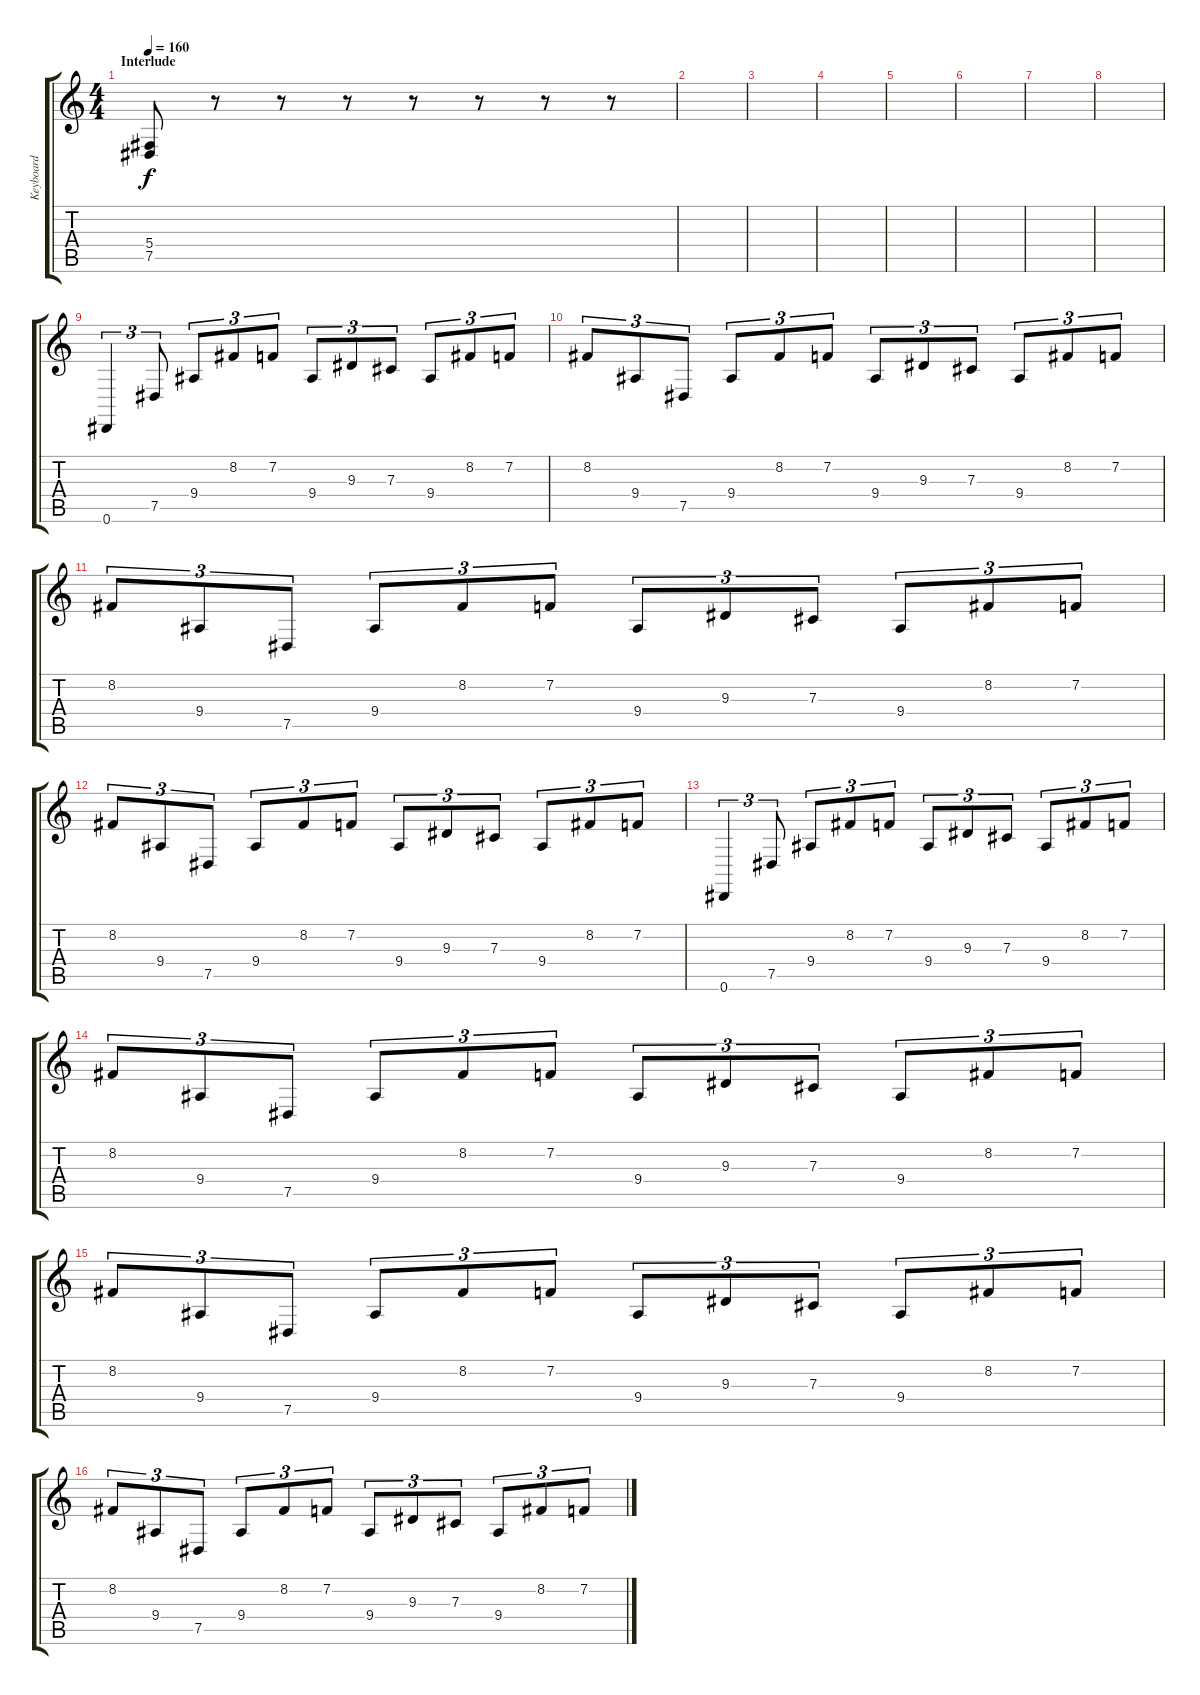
\track ("Keyboard" "Keyboard") {instrument harpsichord}
\staff {score tabs}
\tuning (Eb4 Bb3 Gb3 Db3 Ab2 Eb2) {hide}
\ts (4 4)
\section ("" "Interlude")
\tempo 160
\clef g2
\ks c
(5.4 7.5).8{dy f instrument orchestrahit} r.8 r.8 r.8 r.8 r.8 r.8 r.8{instrument harpsichord} |
|
|
|
|
|
|
|
0.6.4{tu (3 2)} 7.5.8{tu (3 2)} 9.4.8{tu (3 2)} 8.2.8{tu (3 2)} 7.2.8{tu (3 2)} 9.4.8{tu (3 2)} 9.3.8{tu (3 2)} 7.3.8{tu (3 2)} 9.4.8{tu (3 2)} 8.2.8{tu (3 2)} 7.2.8{tu (3 2)} |
8.2.8{tu (3 2)} 9.4.8{tu (3 2)} 7.5.8{tu (3 2)} 9.4.8{tu (3 2)} 8.2.8{tu (3 2)} 7.2.8{tu (3 2)} 9.4.8{tu (3 2)} 9.3.8{tu (3 2)} 7.3.8{tu (3 2)} 9.4.8{tu (3 2)} 8.2.8{tu (3 2)} 7.2.8{tu (3 2)} |
8.2.8{tu (3 2)} 9.4.8{tu (3 2)} 7.5.8{tu (3 2)} 9.4.8{tu (3 2)} 8.2.8{tu (3 2)} 7.2.8{tu (3 2)} 9.4.8{tu (3 2)} 9.3.8{tu (3 2)} 7.3.8{tu (3 2)} 9.4.8{tu (3 2)} 8.2.8{tu (3 2)} 7.2.8{tu (3 2)} |
8.2.8{tu (3 2)} 9.4.8{tu (3 2)} 7.5.8{tu (3 2)} 9.4.8{tu (3 2)} 8.2.8{tu (3 2)} 7.2.8{tu (3 2)} 9.4.8{tu (3 2)} 9.3.8{tu (3 2)} 7.3.8{tu (3 2)} 9.4.8{tu (3 2)} 8.2.8{tu (3 2)} 7.2.8{tu (3 2)} |
0.6.4{tu (3 2)} 7.5.8{tu (3 2)} 9.4.8{tu (3 2)} 8.2.8{tu (3 2)} 7.2.8{tu (3 2)} 9.4.8{tu (3 2)} 9.3.8{tu (3 2)} 7.3.8{tu (3 2)} 9.4.8{tu (3 2)} 8.2.8{tu (3 2)} 7.2.8{tu (3 2)} |
8.2.8{tu (3 2)} 9.4.8{tu (3 2)} 7.5.8{tu (3 2)} 9.4.8{tu (3 2)} 8.2.8{tu (3 2)} 7.2.8{tu (3 2)} 9.4.8{tu (3 2)} 9.3.8{tu (3 2)} 7.3.8{tu (3 2)} 9.4.8{tu (3 2)} 8.2.8{tu (3 2)} 7.2.8{tu (3 2)} |
8.2.8{tu (3 2)} 9.4.8{tu (3 2)} 7.5.8{tu (3 2)} 9.4.8{tu (3 2)} 8.2.8{tu (3 2)} 7.2.8{tu (3 2)} 9.4.8{tu (3 2)} 9.3.8{tu (3 2)} 7.3.8{tu (3 2)} 9.4.8{tu (3 2)} 8.2.8{tu (3 2)} 7.2.8{tu (3 2)} |
8.2.8{tu (3 2)} 9.4.8{tu (3 2)} 7.5.8{tu (3 2)} 9.4.8{tu (3 2)} 8.2.8{tu (3 2)} 7.2.8{tu (3 2)} 9.4.8{tu (3 2)} 9.3.8{tu (3 2)} 7.3.8{tu (3 2)} 9.4.8{tu (3 2)} 8.2.8{tu (3 2)} 7.2.8{tu (3 2)}
